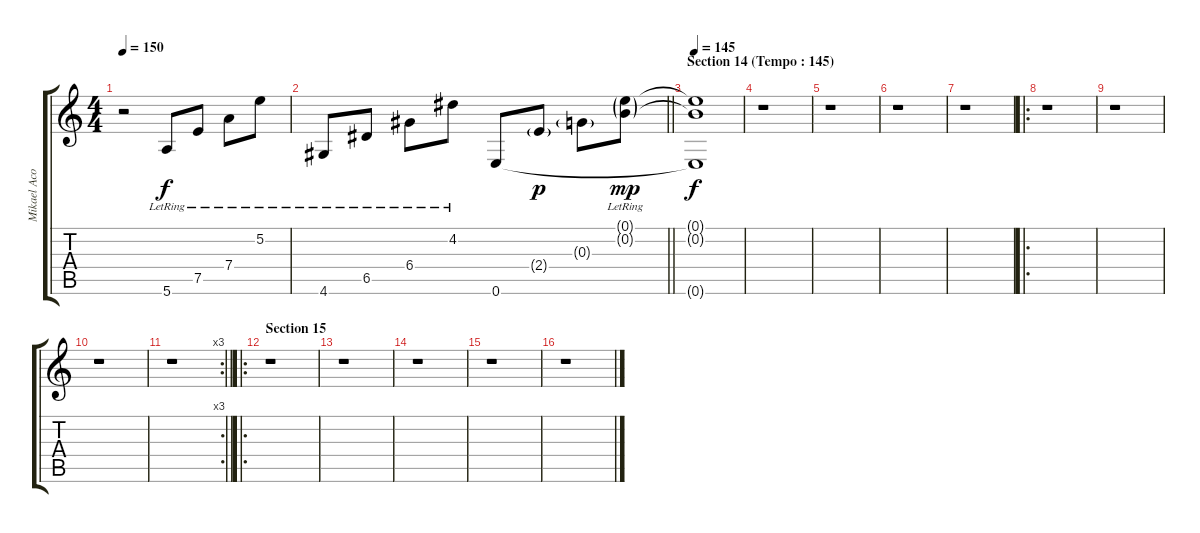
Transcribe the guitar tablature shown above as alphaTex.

\track ("Mikael Acoustic" "Mikael Aco") {instrument acousticguitarsteel}
\staff {score tabs}
\tuning (E4 B3 G3 D3 A2 E2) {hide}
\ts (4 4)
\tempo 150
\clef g2
\ks c
r.2{dy f} 5.6{lr}.8 7.5{lr}.8 7.4{lr}.8 5.2{lr}.8 |
\barLineRight lightlight
4.6{lr}.8 6.5{lr}.8 6.4{lr}.8 4.2{lr}.8 0.6.8 2.4{g}.8{dy p} 0.3{g}.8 (0.1{g lr} 0.2{g lr}).8{dy mp} |
\section ("" "Section 14 (Tempo : 145)")
\tempo 145
(0.1{t} 0.2{t} 0.6{t}).1{dy f} |
r.1 |
r.1 |
r.1 |
r.1 |
\ro
r.1 |
r.1 |
r.1 |
\rc 3
\barLineRight lightlight
r.1 |
\ro
\section ("" "Section 15")
r.1 |
r.1 |
r.1 |
r.1 |
r.1
